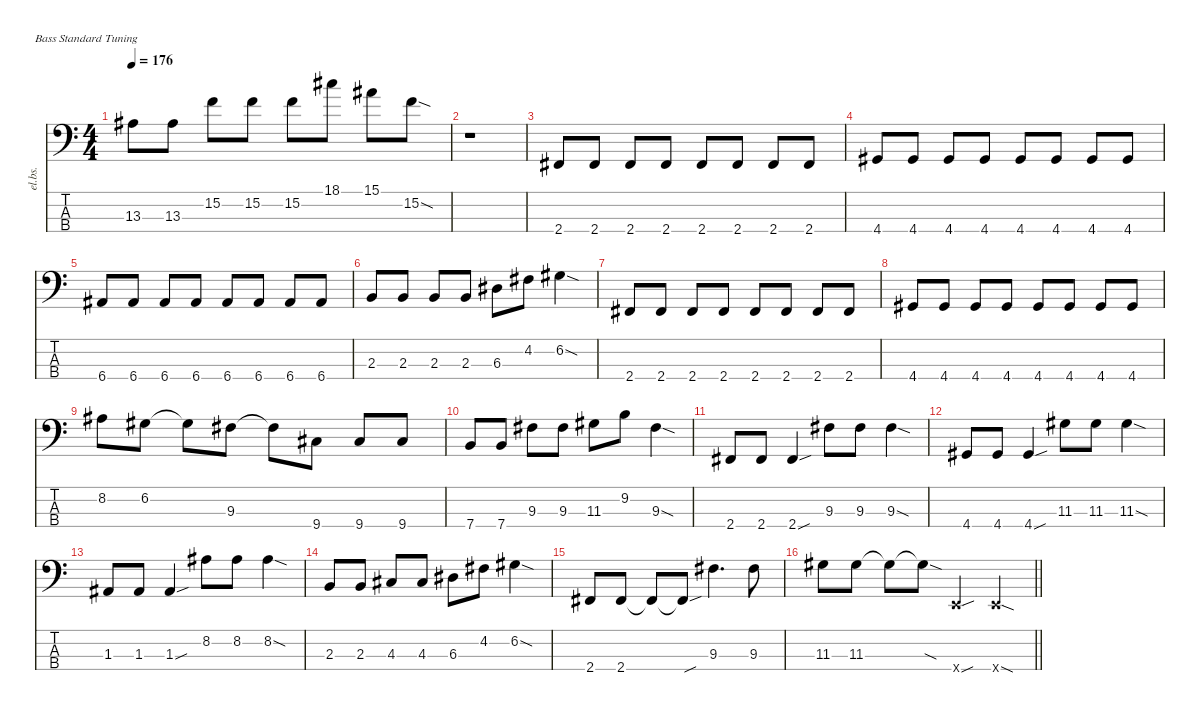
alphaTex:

\defaultSystemsLayout 4
\hideDynamics
\bracketExtendMode nobrackets
\track ("Electric Bass" "el.bs.") {instrument electricbassfinger}
\staff {score tabs}
\tuning (G2 D2 A1 E1)
\ts (4 4)
\tempo 176
\clef f4
\ks c
13.3{acc #}.8{dy mf beam Down} 13.3{acc #}.8{beam Down} 15.2.8{beam Down} 15.2.8{beam Down} 15.2.8{beam Down} 18.1{acc #}.8{beam Down} 15.1{acc #}.8{beam Down} 15.2{sod}.8{beam Down} |
r.1{beam Down} |
2.4{acc #}.8{beam Up} 2.4{acc #}.8{beam Up} 2.4{acc #}.8{beam Up} 2.4{acc #}.8{beam Up} 2.4{acc #}.8{beam Up} 2.4{acc #}.8{beam Up} 2.4{acc #}.8{beam Up} 2.4{acc #}.8{beam Up} |
4.4{acc #}.8{beam Up} 4.4{acc #}.8{beam Up} 4.4{acc #}.8{beam Up} 4.4{acc #}.8{beam Up} 4.4{acc #}.8{beam Up} 4.4{acc #}.8{beam Up} 4.4{acc #}.8{beam Up} 4.4{acc #}.8{beam Up} |
6.4{acc #}.8{beam Up} 6.4{acc #}.8{beam Up} 6.4{acc #}.8{beam Up} 6.4{acc #}.8{beam Up} 6.4{acc #}.8{beam Up} 6.4{acc #}.8{beam Up} 6.4{acc #}.8{beam Up} 6.4{acc #}.8{beam Up} |
2.3.8{beam Up} 2.3.8{beam Up} 2.3.8{beam Up} 2.3.8{beam Up} 6.3{acc #}.8{beam Down} 4.2{acc #}.8{beam Down} 6.2{sod acc #}.4{beam Down} |
2.4{acc #}.8{beam Up} 2.4{acc #}.8{beam Up} 2.4{acc #}.8{beam Up} 2.4{acc #}.8{beam Up} 2.4{acc #}.8{beam Up} 2.4{acc #}.8{beam Up} 2.4{acc #}.8{beam Up} 2.4{acc #}.8{beam Up} |
4.4{acc #}.8{beam Up} 4.4{acc #}.8{beam Up} 4.4{acc #}.8{beam Up} 4.4{acc #}.8{beam Up} 4.4{acc #}.8{beam Up} 4.4{acc #}.8{beam Up} 4.4{acc #}.8{beam Up} 4.4{acc #}.8{beam Up} |
8.2{acc #}.8{beam Down} 6.2{acc #}.8{beam Down} 6.2{t acc #}.8{beam Down} 9.3{acc #}.8{beam Down} 9.3{t acc #}.8{beam Down} 9.4{acc #}.8{beam Down} 9.4{acc #}.8{beam Up} 9.4{acc #}.8{beam Up} |
7.4.8{beam Up} 7.4.8{beam Up} 9.3{acc #}.8{beam Down} 9.3{acc #}.8{beam Down} 11.3{acc #}.8{beam Down} 9.2.8{beam Down} 9.3{sod acc #}.4{beam Down} |
2.4{acc #}.8{beam Up} 2.4{acc #}.8{beam Up} 2.4{sou acc #}.4{beam Up} 9.3{acc #}.8{beam Down} 9.3{acc #}.8{beam Down} 9.3{sod acc #}.4{beam Down} |
4.4{acc #}.8{beam Up} 4.4{acc #}.8{beam Up} 4.4{sou acc #}.4{beam Up} 11.3{acc #}.8{beam Down} 11.3{acc #}.8{beam Down} 11.3{sod acc #}.4{beam Down} |
1.3{acc #}.8{beam Up} 1.3{acc #}.8{beam Up} 1.3{sou acc #}.4{beam Up} 8.2{acc #}.8{beam Down} 8.2{acc #}.8{beam Down} 8.2{sod acc #}.4{beam Down} |
2.3.8{beam Up} 2.3.8{beam Up} 4.3{acc #}.8{beam Up} 4.3{acc #}.8{beam Up} 6.3{acc #}.8{beam Down} 4.2{acc #}.8{beam Down} 6.2{sod acc #}.4{beam Down} |
2.4{acc #}.8{beam Up} 2.4{acc #}.8{beam Up} 2.4{t acc #}.8{beam Up} 2.4{sou t acc #}.8{beam Up} 9.3{acc #}.4{d beam Down} 9.3{acc #}.8{beam Down} |
\barLineRight lightlight
11.3{acc #}.8{beam Down} 11.3{acc #}.8{beam Down} 11.3{t acc #}.8{beam Down} 11.3{sod t acc #}.8{beam Down} 0.4{sou x}.4{beam Up} 0.4{sod x}.4{beam Up}
